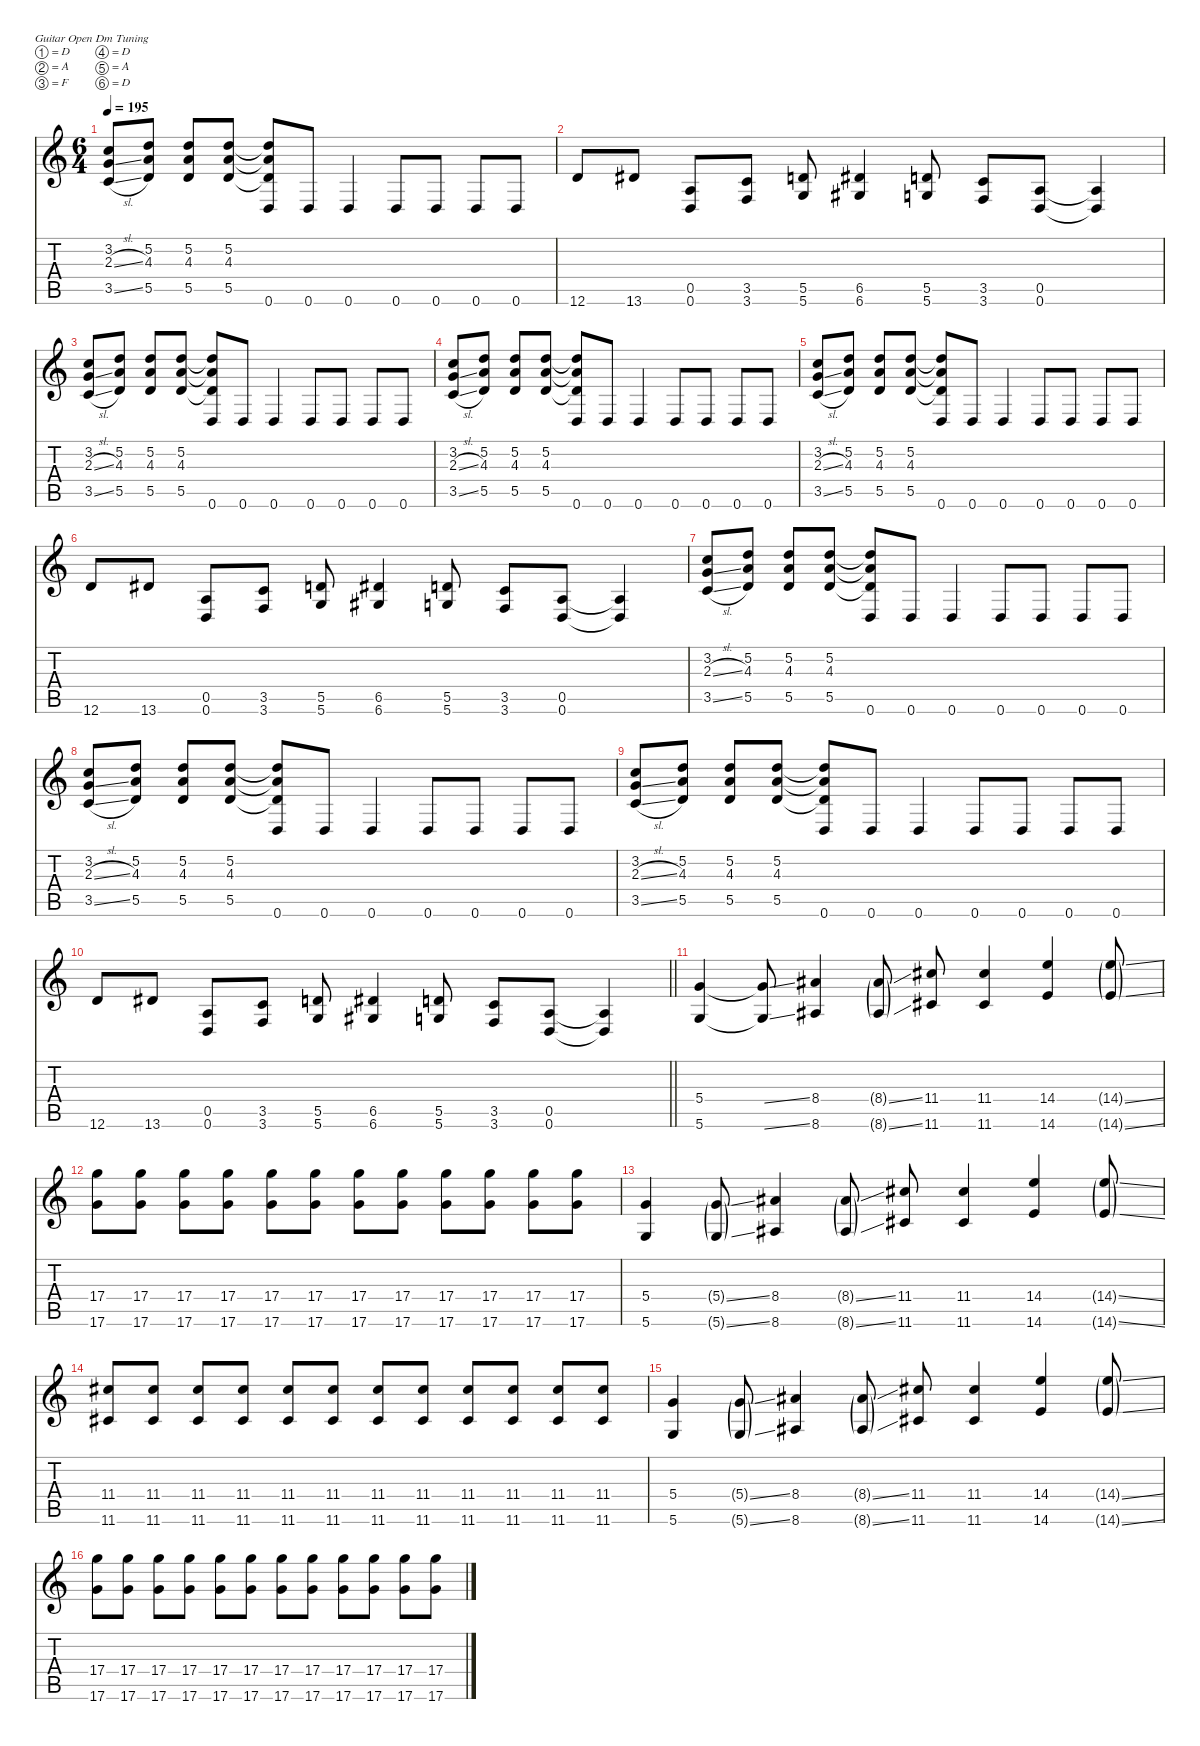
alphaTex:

\defaultSystemsLayout 4
\hideDynamics
\bracketExtendMode nobrackets
\singleTrackTrackNamePolicy hidden
\multiTrackTrackNamePolicy hidden
\firstSystemTrackNameMode fullname
\firstSystemTrackNameOrientation horizontal
\otherSystemsTrackNameOrientation horizontal
\track ("Guitar 1" "dist.guit.") {defaultSystemsLayout 4 mute instrument distortionguitar}
\staff {score tabs}
\tuning (D4 A3 F3 D3 A2 D2)
\ts (6 4)
\tempo 195
\clef g2
\ks c
(3.2 2.3{sl} 3.5{sl}).8{dy f beam Up} (5.2 4.3 5.5).8{beam Up} (5.2 4.3 5.5).8{beam Up} (5.2 4.3 5.5).8{beam Up} (5.2{t} 4.3{t} 5.5{t} 0.6).8{beam Up} 0.6.8{beam Up} 0.6.4{beam Up} 0.6.8{beam Up} 0.6.8{beam Up} 0.6.8{beam Up} 0.6.8{beam Up} |
12.6.8{beam Up} 13.6{acc #}.8{beam Up} (0.5 0.6).8{beam Up} (3.5 3.6).8{beam Up} (5.5 5.6).8{beam Up} (6.5{acc #} 6.6{acc #}).4{beam Up} (5.5 5.6).8{beam Up} (3.5 3.6).8{beam Up} (0.5 0.6).8{beam Up} (0.5{t} 0.6{t}).4{beam Up} |
(3.2 2.3{sl} 3.5{sl}).8{beam Up} (5.2 4.3 5.5).8{beam Up} (5.2 4.3 5.5).8{beam Up} (5.2 4.3 5.5).8{beam Up} (5.2{t} 4.3{t} 5.5{t} 0.6).8{beam Up} 0.6.8{beam Up} 0.6.4{beam Up} 0.6.8{beam Up} 0.6.8{beam Up} 0.6.8{beam Up} 0.6.8{beam Up} |
(3.2 2.3{sl} 3.5{sl}).8{beam Up} (5.2 4.3 5.5).8{beam Up} (5.2 4.3 5.5).8{beam Up} (5.2 4.3 5.5).8{beam Up} (5.2{t} 4.3{t} 5.5{t} 0.6).8{beam Up} 0.6.8{beam Up} 0.6.4{beam Up} 0.6.8{beam Up} 0.6.8{beam Up} 0.6.8{beam Up} 0.6.8{beam Up} |
(3.2 2.3{sl} 3.5{sl}).8{beam Up} (5.2 4.3 5.5).8{beam Up} (5.2 4.3 5.5).8{beam Up} (5.2 4.3 5.5).8{beam Up} (5.2{t} 4.3{t} 5.5{t} 0.6).8{beam Up} 0.6.8{beam Up} 0.6.4{beam Up} 0.6.8{beam Up} 0.6.8{beam Up} 0.6.8{beam Up} 0.6.8{beam Up} |
12.6.8{beam Up} 13.6{acc #}.8{beam Up} (0.5 0.6).8{beam Up} (3.5 3.6).8{beam Up} (5.5 5.6).8{beam Up} (6.5{acc #} 6.6{acc #}).4{beam Up} (5.5 5.6).8{beam Up} (3.5 3.6).8{beam Up} (0.5 0.6).8{beam Up} (0.5{t} 0.6{t}).4{beam Up} |
(3.2 2.3{sl} 3.5{sl}).8{beam Up} (5.2 4.3 5.5).8{beam Up} (5.2 4.3 5.5).8{beam Up} (5.2 4.3 5.5).8{beam Up} (5.2{t} 4.3{t} 5.5{t} 0.6).8{beam Up} 0.6.8{beam Up} 0.6.4{beam Up} 0.6.8{beam Up} 0.6.8{beam Up} 0.6.8{beam Up} 0.6.8{beam Up} |
(3.2 2.3{sl} 3.5{sl}).8{beam Up} (5.2 4.3 5.5).8{beam Up} (5.2 4.3 5.5).8{beam Up} (5.2 4.3 5.5).8{beam Up} (5.2{t} 4.3{t} 5.5{t} 0.6).8{beam Up} 0.6.8{beam Up} 0.6.4{beam Up} 0.6.8{beam Up} 0.6.8{beam Up} 0.6.8{beam Up} 0.6.8{beam Up} |
(3.2 2.3{sl} 3.5{sl}).8{beam Up} (5.2 4.3 5.5).8{beam Up} (5.2 4.3 5.5).8{beam Up} (5.2 4.3 5.5).8{beam Up} (5.2{t} 4.3{t} 5.5{t} 0.6).8{beam Up} 0.6.8{beam Up} 0.6.4{beam Up} 0.6.8{beam Up} 0.6.8{beam Up} 0.6.8{beam Up} 0.6.8{beam Up} |
\barLineRight lightlight
12.6.8{beam Up} 13.6{acc #}.8{beam Up} (0.5 0.6).8{beam Up} (3.5 3.6).8{beam Up} (5.5 5.6).8{beam Up} (6.5{acc #} 6.6{acc #}).4{beam Up} (5.5 5.6).8{beam Up} (3.5 3.6).8{beam Up} (0.5 0.6).8{beam Up} (0.5{t} 0.6{t}).4{beam Up} |
(5.4 5.6).4{beam Up} (5.4{ss t} 5.6{ss t}).8{beam Up} (8.4{acc #} 8.6{acc #}).4{beam Up} (8.4{ss g acc #} 8.6{ss g acc #}).8{dy mf beam Up} (11.4{acc #} 11.6{acc #}).8{dy f beam Up} (11.4{acc #} 11.6{acc #}).4{beam Up} (14.4 14.6).4{beam Up} (14.4{ss g} 14.6{ss g}).8{dy mf beam Up} |
(17.4 17.6).8{dy f beam Down} (17.4 17.6).8{beam Down} (17.4 17.6).8{beam Down} (17.4 17.6).8{beam Down} (17.4 17.6).8{beam Down} (17.4 17.6).8{beam Down} (17.4 17.6).8{beam Down} (17.4 17.6).8{beam Down} (17.4 17.6).8{beam Down} (17.4 17.6).8{beam Down} (17.4 17.6).8{beam Down} (17.4 17.6).8{beam Down} |
(5.4 5.6).4{beam Up} (5.4{ss g} 5.6{ss g}).8{dy mf beam Up} (8.4{acc #} 8.6{acc #}).4{dy f beam Up} (8.4{ss g acc #} 8.6{ss g acc #}).8{dy mf beam Up} (11.4{acc #} 11.6{acc #}).8{dy f beam Up} (11.4{acc #} 11.6{acc #}).4{beam Up} (14.4 14.6).4{beam Up} (14.4{ss g} 14.6{ss g}).8{dy mf beam Up} |
(11.4{acc #} 11.6{acc #}).8{dy f beam Up} (11.4{acc #} 11.6{acc #}).8{beam Up} (11.4{acc #} 11.6{acc #}).8{beam Up} (11.4{acc #} 11.6{acc #}).8{beam Up} (11.4{acc #} 11.6{acc #}).8{beam Up} (11.4{acc #} 11.6{acc #}).8{beam Up} (11.4{acc #} 11.6{acc #}).8{beam Up} (11.4{acc #} 11.6{acc #}).8{beam Up} (11.4{acc #} 11.6{acc #}).8{beam Up} (11.4{acc #} 11.6{acc #}).8{beam Up} (11.4{acc #} 11.6{acc #}).8{beam Up} (11.4{acc #} 11.6{acc #}).8{beam Up} |
(5.4 5.6).4{beam Up} (5.4{ss g} 5.6{ss g}).8{dy mf beam Up} (8.4{acc #} 8.6{acc #}).4{dy f beam Up} (8.4{ss g acc #} 8.6{ss g acc #}).8{dy mf beam Up} (11.4{acc #} 11.6{acc #}).8{dy f beam Up} (11.4{acc #} 11.6{acc #}).4{beam Up} (14.4 14.6).4{beam Up} (14.4{ss g} 14.6{ss g}).8{dy mf beam Up} |
(17.4 17.6).8{dy f beam Down} (17.4 17.6).8{beam Down} (17.4 17.6).8{beam Down} (17.4 17.6).8{beam Down} (17.4 17.6).8{beam Down} (17.4 17.6).8{beam Down} (17.4 17.6).8{beam Down} (17.4 17.6).8{beam Down} (17.4 17.6).8{beam Down} (17.4 17.6).8{beam Down} (17.4 17.6).8{beam Down} (17.4 17.6).8{beam Down}
